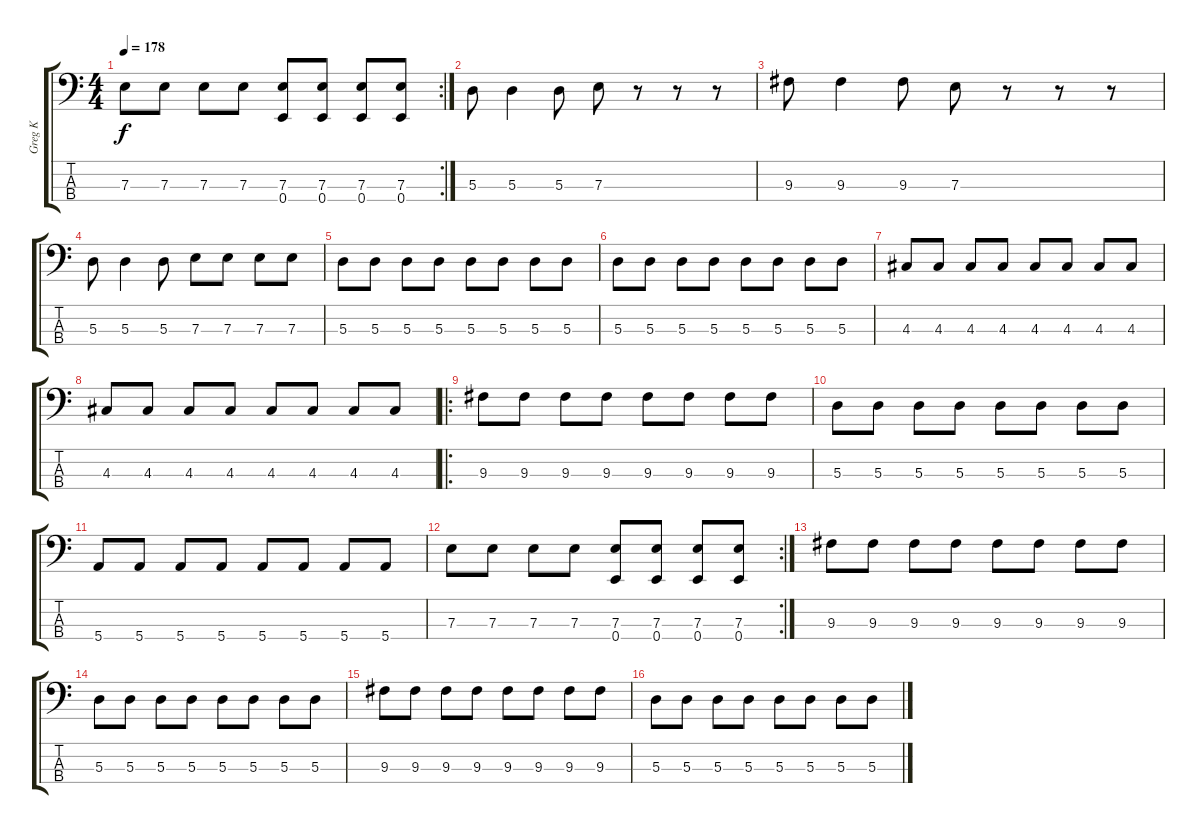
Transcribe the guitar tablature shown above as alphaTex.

\track ("Greg K" "Greg K") {instrument electricbasspick}
\staff {score tabs}
\tuning (G2 D2 A1 E1) {hide}
\rc 2
\ts (4 4)
\tempo 178
\clef f4
\ks c
7.3.8{dy f} 7.3.8 7.3.8 7.3.8 (7.3 0.4).8 (7.3 0.4).8 (7.3 0.4).8 (7.3 0.4).8 |
5.3.8 5.3.4 5.3.8 7.3.8 r.8 r.8 r.8 |
9.3.8 9.3.4 9.3.8 7.3.8 r.8 r.8 r.8 |
5.3.8 5.3.4 5.3.8 7.3.8 7.3.8 7.3.8 7.3.8 |
5.3.8 5.3.8 5.3.8 5.3.8 5.3.8 5.3.8 5.3.8 5.3.8 |
5.3.8 5.3.8 5.3.8 5.3.8 5.3.8 5.3.8 5.3.8 5.3.8 |
4.3.8 4.3.8 4.3.8 4.3.8 4.3.8 4.3.8 4.3.8 4.3.8 |
4.3.8 4.3.8 4.3.8 4.3.8 4.3.8 4.3.8 4.3.8 4.3.8 |
\ro
9.3.8 9.3.8 9.3.8 9.3.8 9.3.8 9.3.8 9.3.8 9.3.8 |
5.3.8 5.3.8 5.3.8 5.3.8 5.3.8 5.3.8 5.3.8 5.3.8 |
5.4.8 5.4.8 5.4.8 5.4.8 5.4.8 5.4.8 5.4.8 5.4.8 |
\rc 2
7.3.8 7.3.8 7.3.8 7.3.8 (7.3 0.4).8 (7.3 0.4).8 (7.3 0.4).8 (7.3 0.4).8 |
9.3.8 9.3.8 9.3.8 9.3.8 9.3.8 9.3.8 9.3.8 9.3.8 |
5.3.8 5.3.8 5.3.8 5.3.8 5.3.8 5.3.8 5.3.8 5.3.8 |
9.3.8 9.3.8 9.3.8 9.3.8 9.3.8 9.3.8 9.3.8 9.3.8 |
5.3.8 5.3.8 5.3.8 5.3.8 5.3.8 5.3.8 5.3.8 5.3.8
